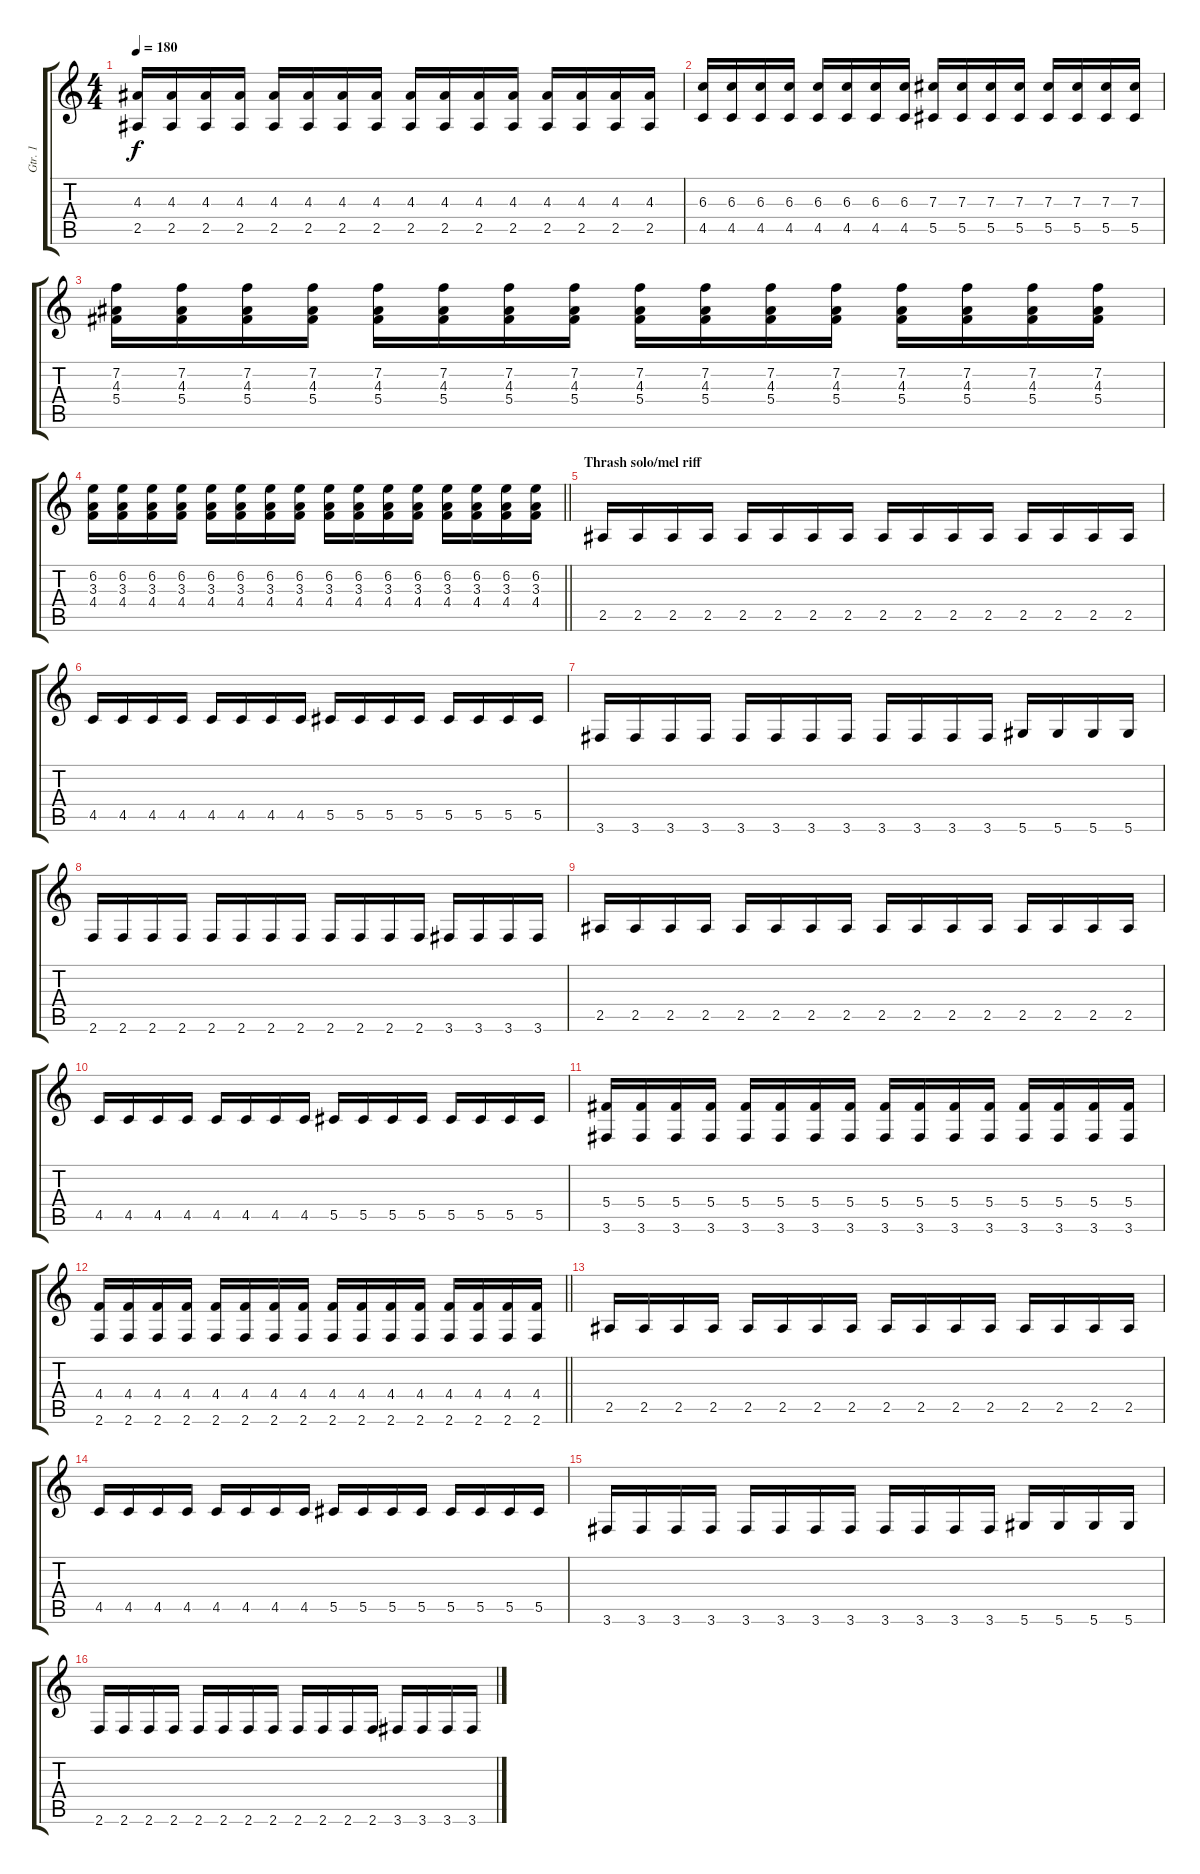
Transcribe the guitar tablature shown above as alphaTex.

\track ("Gtr. 1" "Gtr. 1") {instrument distortionguitar}
\staff {score tabs}
\tuning (Eb4 Bb3 Gb3 Db3 Ab2 Eb2) {hide}
\ts (4 4)
\tempo 180
\clef g2
\ks c
(4.3 2.5).16{dy f} (4.3 2.5).16 (4.3 2.5).16 (4.3 2.5).16 (4.3 2.5).16 (4.3 2.5).16 (4.3 2.5).16 (4.3 2.5).16 (4.3 2.5).16 (4.3 2.5).16 (4.3 2.5).16 (4.3 2.5).16 (4.3 2.5).16 (4.3 2.5).16 (4.3 2.5).16 (4.3 2.5).16 |
(6.3 4.5).16 (6.3 4.5).16 (6.3 4.5).16 (6.3 4.5).16 (6.3 4.5).16 (6.3 4.5).16 (6.3 4.5).16 (6.3 4.5).16 (7.3 5.5).16 (7.3 5.5).16 (7.3 5.5).16 (7.3 5.5).16 (7.3 5.5).16 (7.3 5.5).16 (7.3 5.5).16 (7.3 5.5).16 |
(7.2 4.3 5.4).16 (7.2 4.3 5.4).16 (7.2 4.3 5.4).16 (7.2 4.3 5.4).16 (7.2 4.3 5.4).16 (7.2 4.3 5.4).16 (7.2 4.3 5.4).16 (7.2 4.3 5.4).16 (7.2 4.3 5.4).16 (7.2 4.3 5.4).16 (7.2 4.3 5.4).16 (7.2 4.3 5.4).16 (7.2 4.3 5.4).16 (7.2 4.3 5.4).16 (7.2 4.3 5.4).16 (7.2 4.3 5.4).16 |
\barLineRight lightlight
(6.2 3.3 4.4).16 (6.2 3.3 4.4).16 (6.2 3.3 4.4).16 (6.2 3.3 4.4).16 (6.2 3.3 4.4).16 (6.2 3.3 4.4).16 (6.2 3.3 4.4).16 (6.2 3.3 4.4).16 (6.2 3.3 4.4).16 (6.2 3.3 4.4).16 (6.2 3.3 4.4).16 (6.2 3.3 4.4).16 (6.2 3.3 4.4).16 (6.2 3.3 4.4).16 (6.2 3.3 4.4).16 (6.2 3.3 4.4).16 |
\section ("" "Thrash solo/mel riff")
2.5.16 2.5.16 2.5.16 2.5.16 2.5.16 2.5.16 2.5.16 2.5.16 2.5.16 2.5.16 2.5.16 2.5.16 2.5.16 2.5.16 2.5.16 2.5.16 |
4.5.16 4.5.16 4.5.16 4.5.16 4.5.16 4.5.16 4.5.16 4.5.16 5.5.16 5.5.16 5.5.16 5.5.16 5.5.16 5.5.16 5.5.16 5.5.16 |
3.6.16 3.6.16 3.6.16 3.6.16 3.6.16 3.6.16 3.6.16 3.6.16 3.6.16 3.6.16 3.6.16 3.6.16 5.6.16 5.6.16 5.6.16 5.6.16 |
2.6.16 2.6.16 2.6.16 2.6.16 2.6.16 2.6.16 2.6.16 2.6.16 2.6.16 2.6.16 2.6.16 2.6.16 3.6.16 3.6.16 3.6.16 3.6.16 |
2.5.16 2.5.16 2.5.16 2.5.16 2.5.16 2.5.16 2.5.16 2.5.16 2.5.16 2.5.16 2.5.16 2.5.16 2.5.16 2.5.16 2.5.16 2.5.16 |
4.5.16 4.5.16 4.5.16 4.5.16 4.5.16 4.5.16 4.5.16 4.5.16 5.5.16 5.5.16 5.5.16 5.5.16 5.5.16 5.5.16 5.5.16 5.5.16 |
(5.4 3.6).16 (5.4 3.6).16 (5.4 3.6).16 (5.4 3.6).16 (5.4 3.6).16 (5.4 3.6).16 (5.4 3.6).16 (5.4 3.6).16 (5.4 3.6).16 (5.4 3.6).16 (5.4 3.6).16 (5.4 3.6).16 (5.4 3.6).16 (5.4 3.6).16 (5.4 3.6).16 (5.4 3.6).16 |
\barLineRight lightlight
(4.4 2.6).16 (4.4 2.6).16 (4.4 2.6).16 (4.4 2.6).16 (4.4 2.6).16 (4.4 2.6).16 (4.4 2.6).16 (4.4 2.6).16 (4.4 2.6).16 (4.4 2.6).16 (4.4 2.6).16 (4.4 2.6).16 (4.4 2.6).16 (4.4 2.6).16 (4.4 2.6).16 (4.4 2.6).16 |
2.5.16 2.5.16 2.5.16 2.5.16 2.5.16 2.5.16 2.5.16 2.5.16 2.5.16 2.5.16 2.5.16 2.5.16 2.5.16 2.5.16 2.5.16 2.5.16 |
4.5.16 4.5.16 4.5.16 4.5.16 4.5.16 4.5.16 4.5.16 4.5.16 5.5.16 5.5.16 5.5.16 5.5.16 5.5.16 5.5.16 5.5.16 5.5.16 |
3.6.16 3.6.16 3.6.16 3.6.16 3.6.16 3.6.16 3.6.16 3.6.16 3.6.16 3.6.16 3.6.16 3.6.16 5.6.16 5.6.16 5.6.16 5.6.16 |
2.6.16 2.6.16 2.6.16 2.6.16 2.6.16 2.6.16 2.6.16 2.6.16 2.6.16 2.6.16 2.6.16 2.6.16 3.6.16 3.6.16 3.6.16 3.6.16
